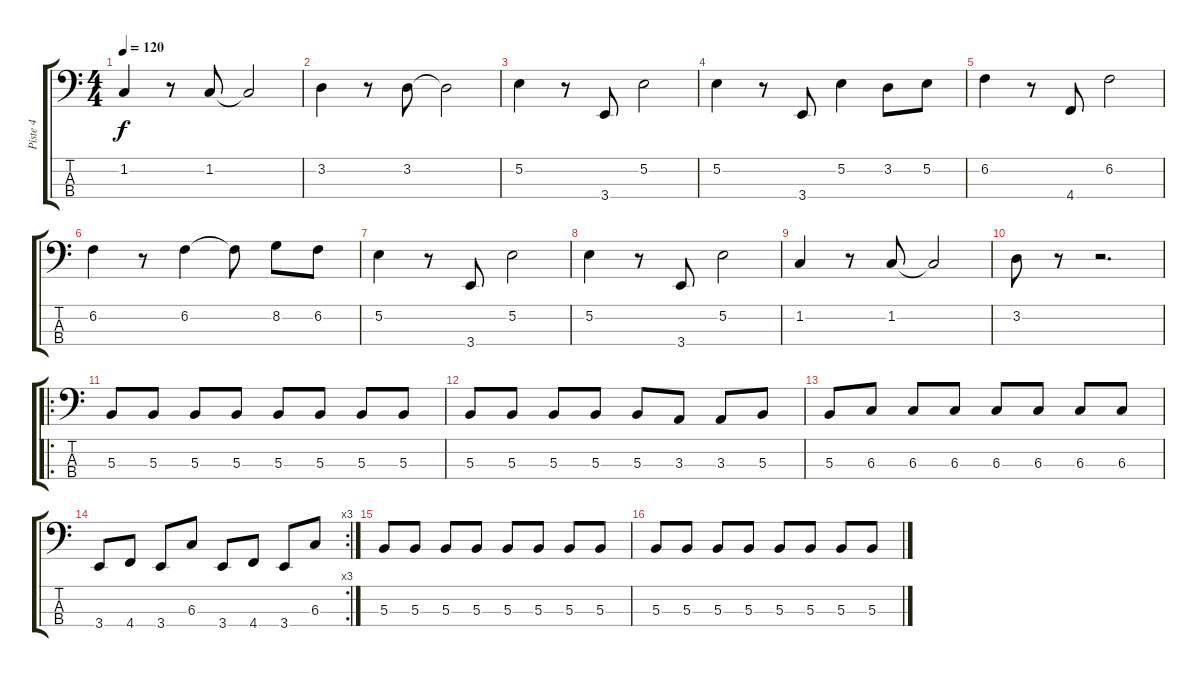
\track ("Piste 4" "Piste 4") {instrument electricbasspick}
\staff {score tabs}
\tuning (E2 B1 Gb1 Db1) {hide}
\ts (4 4)
\tempo 120
\clef f4
\ks c
1.2.4{dy f} r.8 1.2.8 1.2{t}.2 |
3.2.4 r.8 3.2.8 3.2{t}.2 |
5.2.4 r.8 3.4.8 5.2.2 |
5.2.4 r.8 3.4.8 5.2.4 3.2.8 5.2.8 |
6.2.4 r.8 4.4.8 6.2.2 |
6.2.4 r.8 6.2.4 6.2{t}.8 8.2.8 6.2.8 |
5.2.4 r.8 3.4.8 5.2.2 |
5.2.4 r.8 3.4.8 5.2.2 |
1.2.4 r.8 1.2.8 1.2{t}.2 |
3.2.8 r.8 r.2{d} |
\ro
5.3.8 5.3.8 5.3.8 5.3.8 5.3.8 5.3.8 5.3.8 5.3.8 |
5.3.8 5.3.8 5.3.8 5.3.8 5.3.8 3.3.8 3.3.8 5.3.8 |
5.3.8 6.3.8 6.3.8 6.3.8 6.3.8 6.3.8 6.3.8 6.3.8 |
\rc 3
3.4.8 4.4.8 3.4.8 6.3.8 3.4.8 4.4.8 3.4.8 6.3.8 |
5.3.8 5.3.8 5.3.8 5.3.8 5.3.8 5.3.8 5.3.8 5.3.8 |
5.3.8 5.3.8 5.3.8 5.3.8 5.3.8 5.3.8 5.3.8 5.3.8
